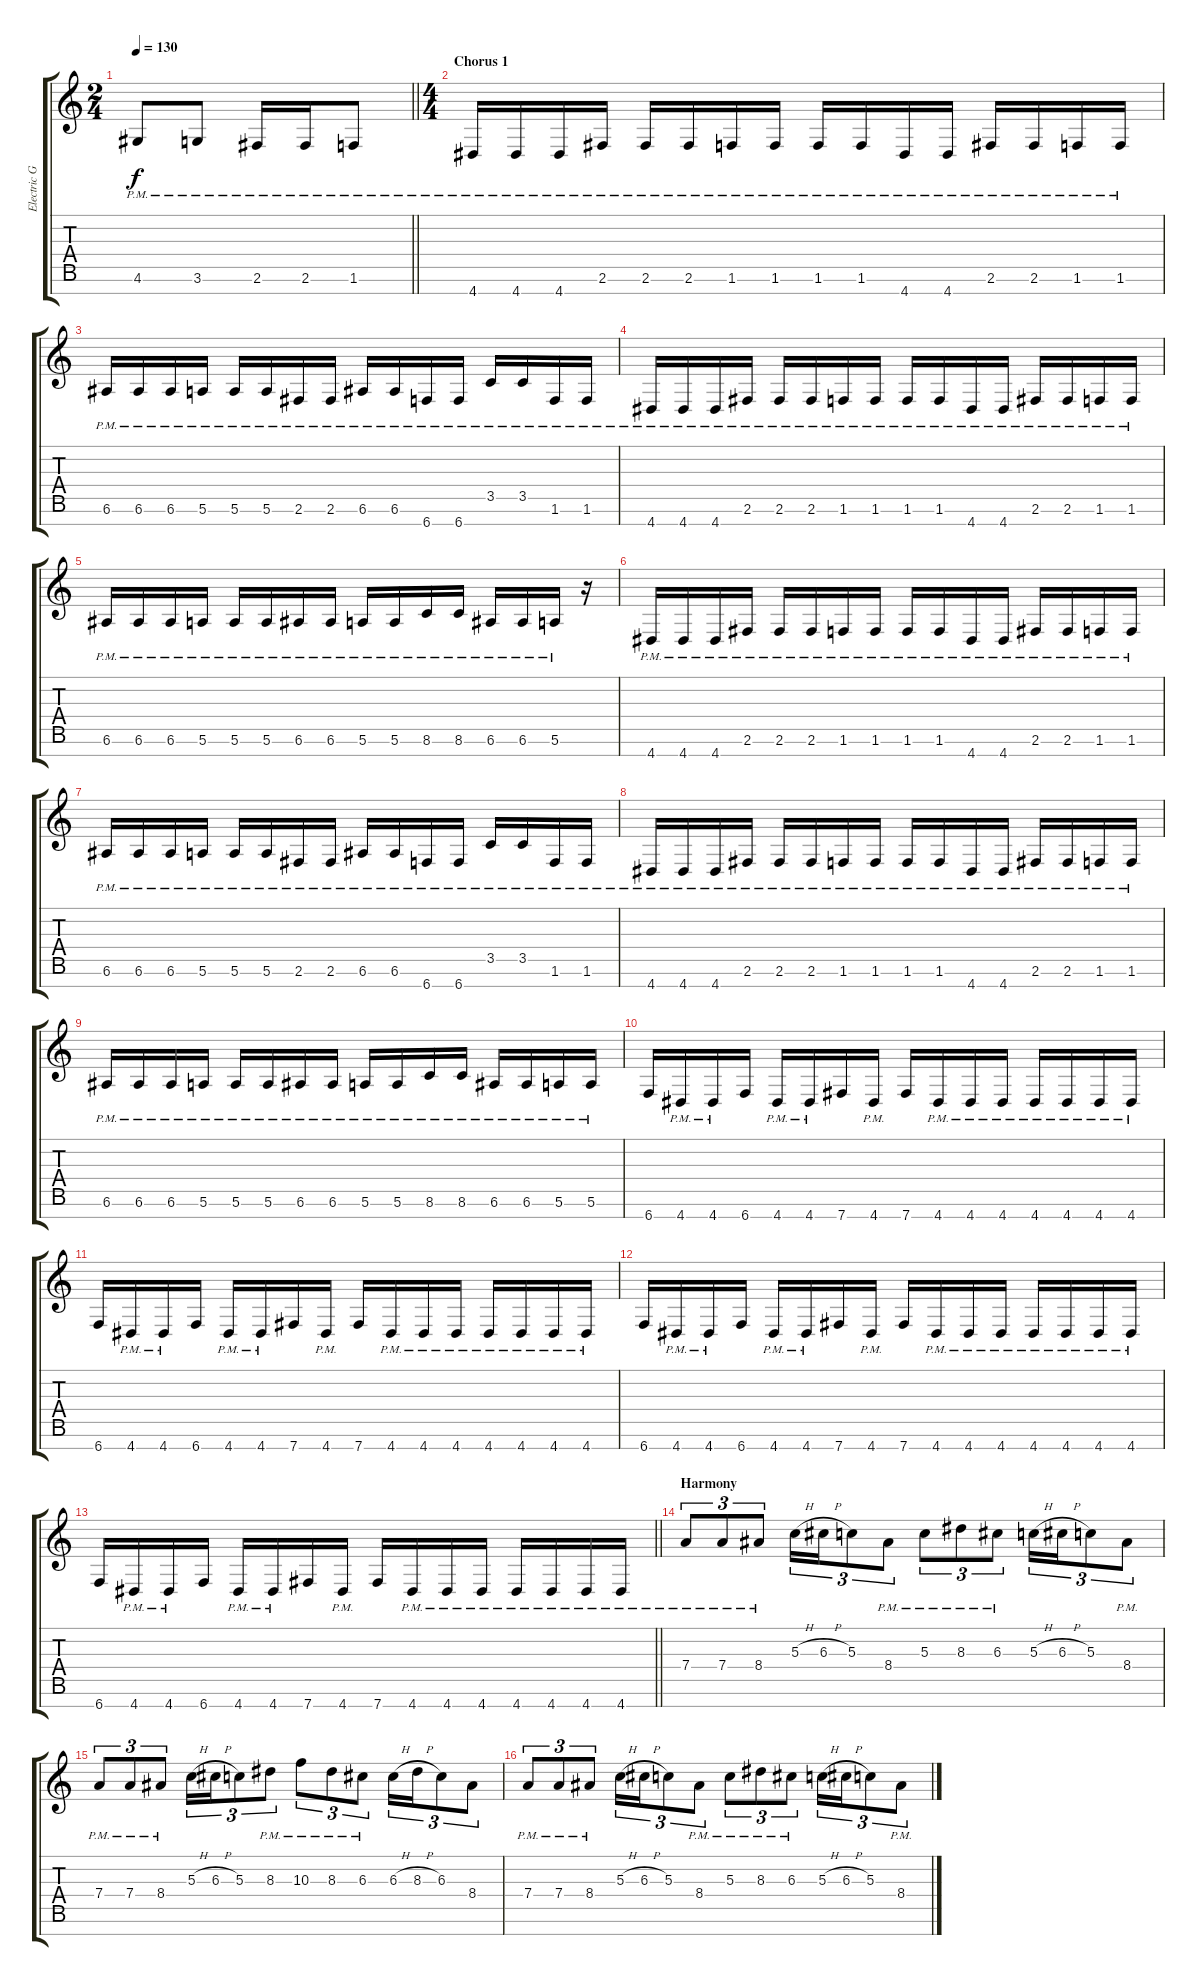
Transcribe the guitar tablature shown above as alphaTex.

\track ("Electric Guitar 2" "Electric G") {instrument distortionguitar}
\staff {score tabs}
\tuning (E4 B3 G3 D3 A2 E2 B1) {hide}
\ts (2 4)
\tempo 130
\clef g2
\barLineRight lightlight
\ks c
4.6{pm}.8{dy f} 3.6{pm}.8 2.6{pm}.16 2.6{pm}.16 1.6{pm}.8 |
\ts (4 4)
\section ("" "Chorus 1")
4.7{pm}.16 4.7{pm}.16 4.7{pm}.16 2.6{pm}.16 2.6{pm}.16 2.6{pm}.16 1.6{pm}.16 1.6{pm}.16 1.6{pm}.16 1.6{pm}.16 4.7{pm}.16 4.7{pm}.16 2.6{pm}.16 2.6{pm}.16 1.6{pm}.16 1.6{pm}.16 |
6.6{pm}.16 6.6{pm}.16 6.6{pm}.16 5.6{pm}.16 5.6{pm}.16 5.6{pm}.16 2.6{pm}.16 2.6{pm}.16 6.6{pm}.16 6.6{pm}.16 6.7{pm}.16 6.7{pm}.16 3.5{pm}.16 3.5{pm}.16 1.6{pm}.16 1.6{pm}.16 |
4.7{pm}.16 4.7{pm}.16 4.7{pm}.16 2.6{pm}.16 2.6{pm}.16 2.6{pm}.16 1.6{pm}.16 1.6{pm}.16 1.6{pm}.16 1.6{pm}.16 4.7{pm}.16 4.7{pm}.16 2.6{pm}.16 2.6{pm}.16 1.6{pm}.16 1.6{pm}.16 |
6.6{pm}.16 6.6{pm}.16 6.6{pm}.16 5.6{pm}.16 5.6{pm}.16 5.6{pm}.16 6.6{pm}.16 6.6{pm}.16 5.6{pm}.16 5.6{pm}.16 8.6{pm}.16 8.6{pm}.16 6.6{pm}.16 6.6{pm}.16 5.6{pm}.16 r.16 |
4.7{pm}.16 4.7{pm}.16 4.7{pm}.16 2.6{pm}.16 2.6{pm}.16 2.6{pm}.16 1.6{pm}.16 1.6{pm}.16 1.6{pm}.16 1.6{pm}.16 4.7{pm}.16 4.7{pm}.16 2.6{pm}.16 2.6{pm}.16 1.6{pm}.16 1.6{pm}.16 |
6.6{pm}.16 6.6{pm}.16 6.6{pm}.16 5.6{pm}.16 5.6{pm}.16 5.6{pm}.16 2.6{pm}.16 2.6{pm}.16 6.6{pm}.16 6.6{pm}.16 6.7{pm}.16 6.7{pm}.16 3.5{pm}.16 3.5{pm}.16 1.6{pm}.16 1.6{pm}.16 |
4.7{pm}.16 4.7{pm}.16 4.7{pm}.16 2.6{pm}.16 2.6{pm}.16 2.6{pm}.16 1.6{pm}.16 1.6{pm}.16 1.6{pm}.16 1.6{pm}.16 4.7{pm}.16 4.7{pm}.16 2.6{pm}.16 2.6{pm}.16 1.6{pm}.16 1.6{pm}.16 |
6.6{pm}.16 6.6{pm}.16 6.6{pm}.16 5.6{pm}.16 5.6{pm}.16 5.6{pm}.16 6.6{pm}.16 6.6{pm}.16 5.6{pm}.16 5.6{pm}.16 8.6{pm}.16 8.6{pm}.16 6.6{pm}.16 6.6{pm}.16 5.6{pm}.16 5.6{pm}.16 |
6.7.16 4.7{pm}.16 4.7{pm}.16 6.7.16 4.7{pm}.16 4.7{pm}.16 7.7.16 4.7{pm}.16 7.7.16 4.7{pm}.16 4.7{pm}.16 4.7{pm}.16 4.7{pm}.16 4.7{pm}.16 4.7{pm}.16 4.7{pm}.16 |
6.7.16 4.7{pm}.16 4.7{pm}.16 6.7.16 4.7{pm}.16 4.7{pm}.16 7.7.16 4.7{pm}.16 7.7.16 4.7{pm}.16 4.7{pm}.16 4.7{pm}.16 4.7{pm}.16 4.7{pm}.16 4.7{pm}.16 4.7{pm}.16 |
6.7.16 4.7{pm}.16 4.7{pm}.16 6.7.16 4.7{pm}.16 4.7{pm}.16 7.7.16 4.7{pm}.16 7.7.16 4.7{pm}.16 4.7{pm}.16 4.7{pm}.16 4.7{pm}.16 4.7{pm}.16 4.7{pm}.16 4.7{pm}.16 |
\barLineRight lightlight
6.7.16 4.7{pm}.16 4.7{pm}.16 6.7.16 4.7{pm}.16 4.7{pm}.16 7.7.16 4.7{pm}.16 7.7.16 4.7{pm}.16 4.7{pm}.16 4.7{pm}.16 4.7{pm}.16 4.7{pm}.16 4.7{pm}.16 4.7{pm}.16 |
\section ("" "Harmony")
7.4{pm}.8{tu (3 2)} 7.4{pm}.8{tu (3 2)} 8.4{pm}.8{tu (3 2)} 5.3{h}.16{tu (3 2)} 6.3{h}.16{tu (3 2)} 5.3.8{tu (3 2)} 8.4{pm}.8{tu (3 2)} 5.3{pm}.8{tu (3 2)} 8.3{pm}.8{tu (3 2)} 6.3{pm}.8{tu (3 2)} 5.3{h}.16{tu (3 2)} 6.3{h}.16{tu (3 2)} 5.3.8{tu (3 2)} 8.4{pm}.8{tu (3 2)} |
7.4{pm}.8{tu (3 2)} 7.4{pm}.8{tu (3 2)} 8.4{pm}.8{tu (3 2)} 5.3{h}.16{tu (3 2)} 6.3{h}.16{tu (3 2)} 5.3.8{tu (3 2)} 8.3{pm}.8{tu (3 2)} 10.3{pm}.8{tu (3 2)} 8.3{pm}.8{tu (3 2)} 6.3{pm}.8{tu (3 2)} 6.3{h}.16{tu (3 2)} 8.3{h}.16{tu (3 2)} 6.3.8{tu (3 2)} 8.4.8{tu (3 2)} |
7.4{pm}.8{tu (3 2)} 7.4{pm}.8{tu (3 2)} 8.4{pm}.8{tu (3 2)} 5.3{h}.16{tu (3 2)} 6.3{h}.16{tu (3 2)} 5.3.8{tu (3 2)} 8.4{pm}.8{tu (3 2)} 5.3{pm}.8{tu (3 2)} 8.3{pm}.8{tu (3 2)} 6.3{pm}.8{tu (3 2)} 5.3{h}.16{tu (3 2)} 6.3{h}.16{tu (3 2)} 5.3.8{tu (3 2)} 8.4{pm}.8{tu (3 2)}
